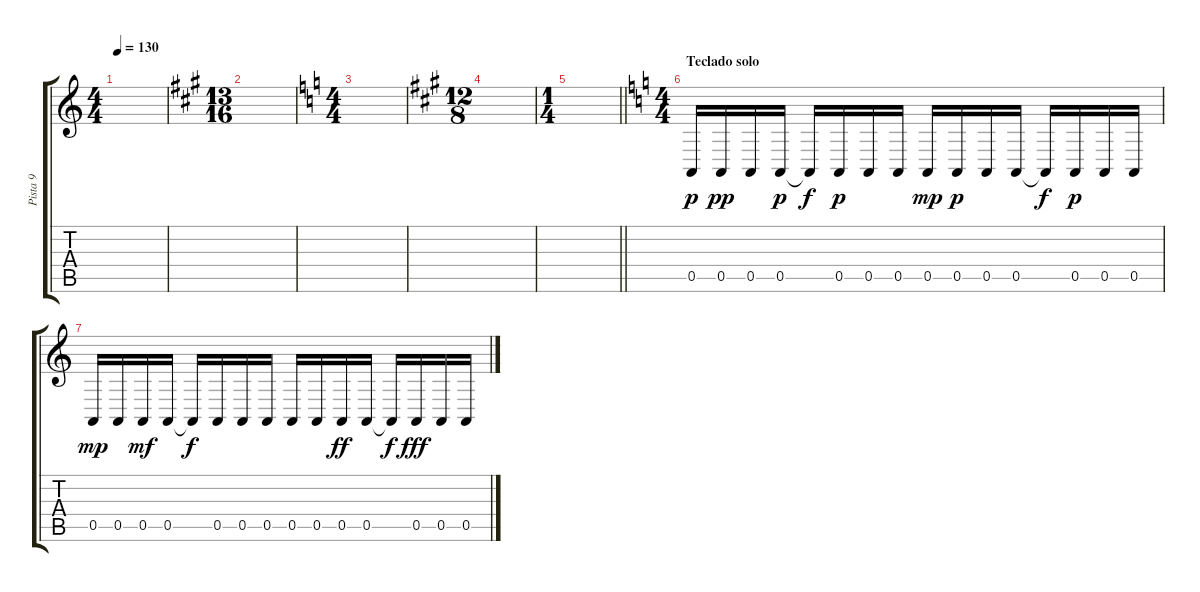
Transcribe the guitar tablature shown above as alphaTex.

\track ("Pista 9" "Pista 9") {instrument acousticgrandpiano}
\staff {score tabs}
\tuning (E4 B3 G3 D3 A2 E2) {hide}
\ts (4 4)
\tempo 130
\clef g2
\ks c
|
\ts (13 16)
\ks a
|
\ts (4 4)
\ks c
|
\ts (12 8)
\ks a
|
\ts (1 4)
\barLineRight lightlight
|
\ts (4 4)
\section ("" "Teclado solo")
\ks c
0.5.16{dy p} 0.5.16{dy pp} 0.5.16 0.5.16{dy p} 0.5{t}.16{dy f} 0.5.16{dy p} 0.5.16 0.5.16 0.5.16{dy mp} 0.5.16{dy p} 0.5.16 0.5.16 0.5{t}.16{dy f} 0.5.16{dy p} 0.5.16 0.5.16 |
0.5.16{dy mp} 0.5.16 0.5.16{dy mf} 0.5.16 0.5{t}.16{dy f} 0.5.16 0.5.16 0.5.16 0.5.16 0.5.16 0.5.16{dy ff} 0.5.16 0.5{t}.16{dy f} 0.5.16{dy fff} 0.5.16 0.5.16
